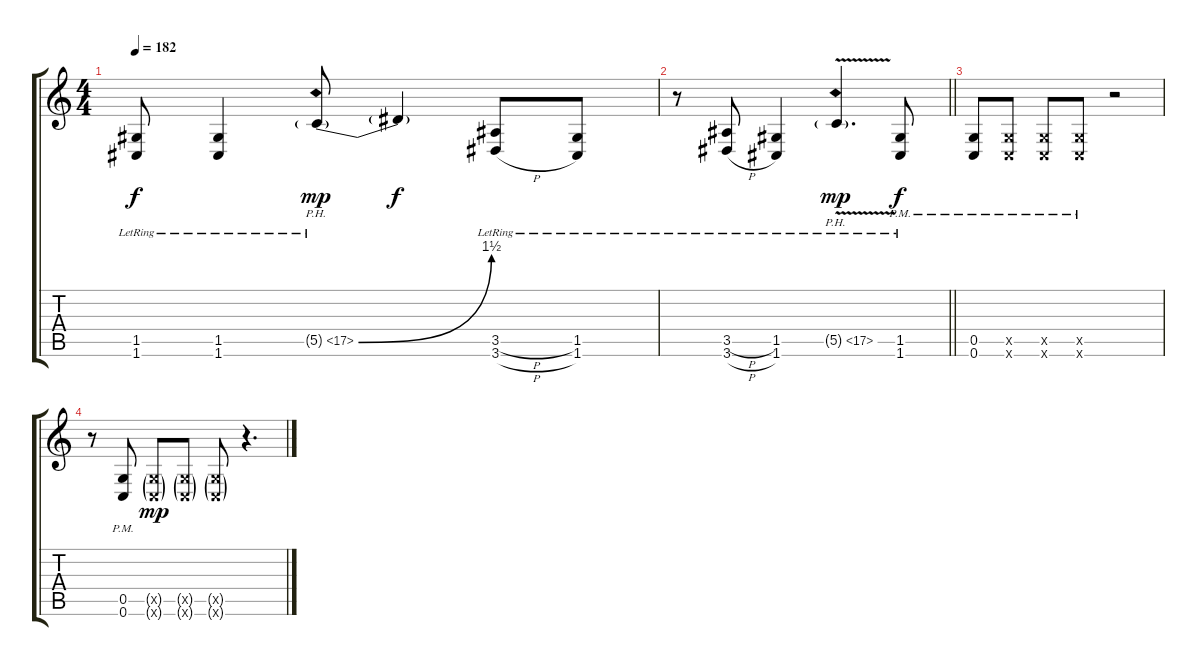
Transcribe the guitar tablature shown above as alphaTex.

\track "" {instrument distortionguitar}
\staff {score tabs}
\tuning (D4 A3 F3 C3 G2 C2) {hide}
\ts (4 4)
\tempo 182
\clef g2
\ks c
(1.5{lr} 1.6{lr}).8{dy f} (1.5{lr} 1.6{lr}).4 5.5{be (bend 0 0 60 6) ph 12 g lr}.8{dy mp} 5.5{t}.4{dy f} (3.5{h lr} 3.6{h lr}).8 (1.5{lr} 1.6{lr}).8 |
\barLineRight lightlight
r.8 (3.5{h lr} 3.6{h lr}).8 (1.5{lr} 1.6{lr}).4 5.5{ph 12 v g lr}.4{d dy mp} (1.5{pm lr} 1.6{pm lr}).8{dy f} |
(0.5{pm} 0.6{pm}).8 (0.5{pm x} 0.6{pm x}).8 (0.5{pm x} 0.6{pm x}).8 (0.5{pm x} 0.6{pm x}).8 r.2 |
r.8 (0.5{pm} 0.6{pm}).8 (0.5{g x} 0.6{g x}).8{dy mp} (0.5{g x} 0.6{g x}).8 (0.5{g x} 0.6{g x}).8 r.4{d}
